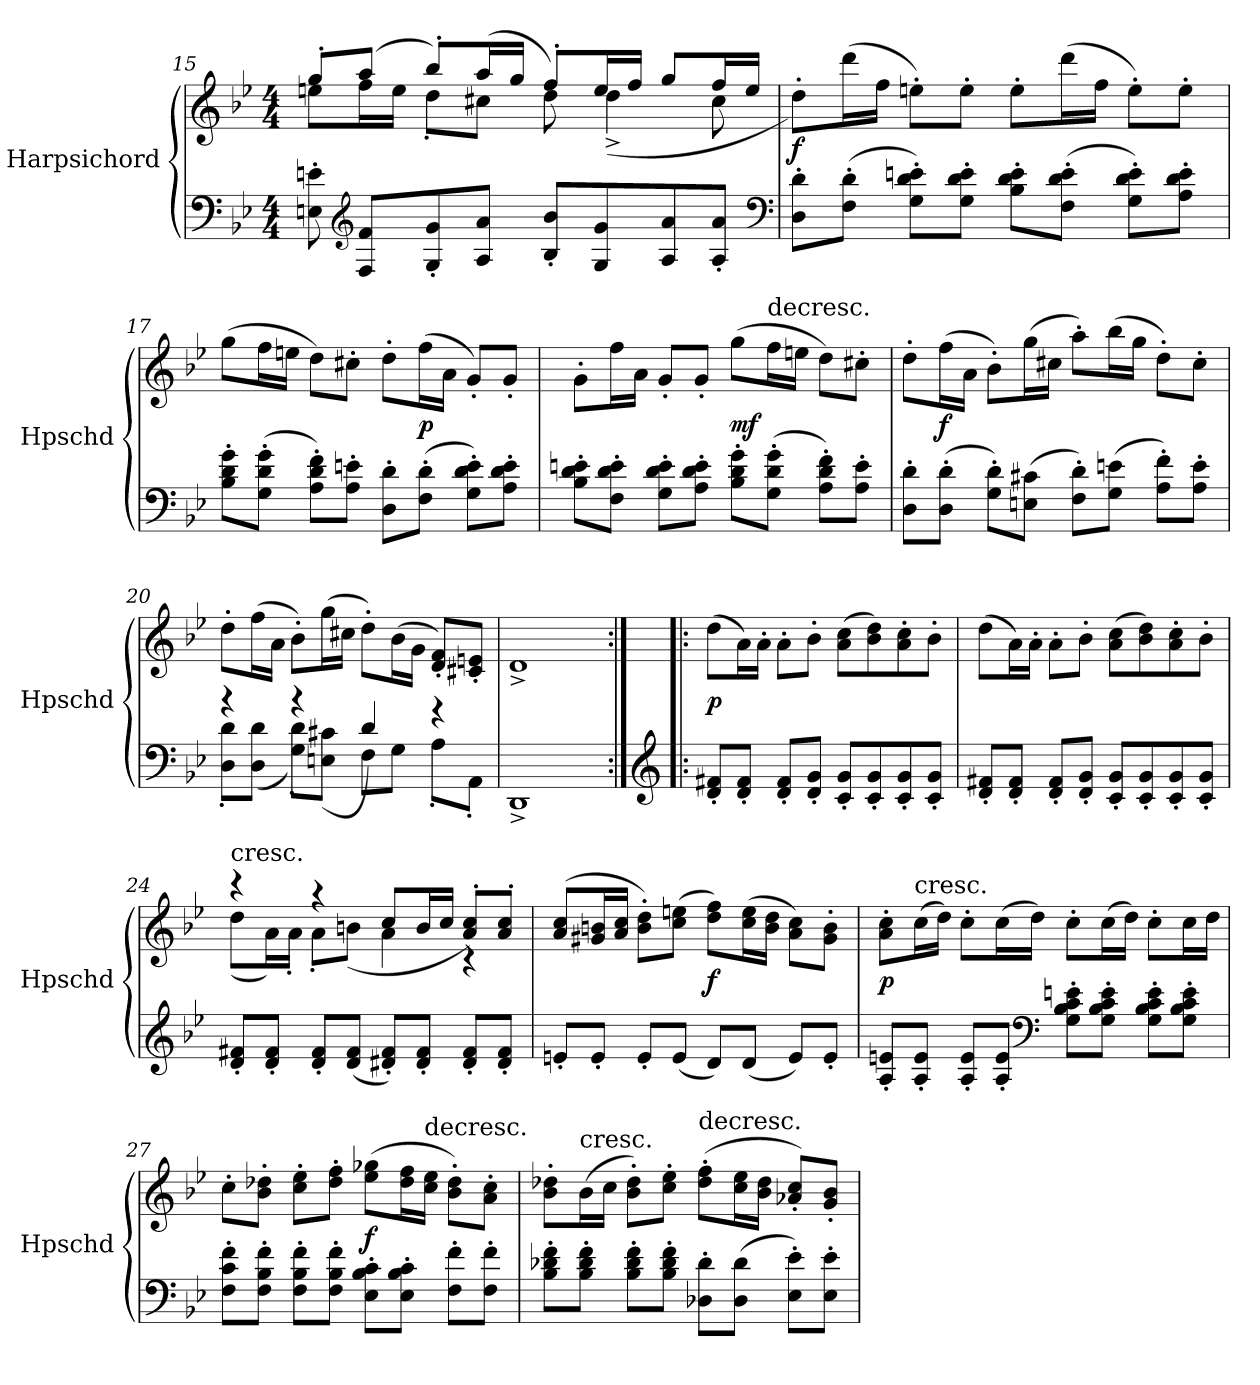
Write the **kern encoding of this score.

**kern	**kern	**dynam
*part1	*part1	*part1
*staff2	*staff1	*staff1/2
*I"Harpsichord	*	*
*I'Hpschd	*	*
*clefF4	*clefG2	*
*k[b-e-]	*k[b-e-]	*
*g:	*g:	*
*M4/4	*M4/4	*
=15	=15	=15
*	*^	*
8En'\ 8en'\	8gg'/L	8een\L	.
*clefG2	*	*	*
8F/ 8f/L	(8aa/J	16ff\L	.
.	.	16ee\JJ	.
8G'/ 8g'/	8bb-'/L)	8dd'\L	.
8A/ 8a/J	(16aa/L	8cc#X\J	.
.	16gg/JJ	.	.
8B-'/ 8b-'/L	8ff'/L)	8dd\	.
8G/ 8g/	16ee/L	(4dd^\	.
.	16ff/JJ	.	.
8A/ 8a/	8gg/L	.	.
8A'/ 8a'/J	16ff/L	8cc#\	.
.	16ee/JJ	.	.
*	*v	*v	*
*clefF4	*	*
=16	=16	=16
8D'\ 8d'\L	8dd'\L)	f
(8F'\ 8d'\J	(16ddd\L	.
.	16ff\JJ	.
8G'\ 8d'\ 8en'\L)	8een'\L)	.
8G'\ 8d'\ 8e'\J	8ee'\J	.
8B-'\ 8d'\ 8e'\L	8ee'\L	.
(8F'\ 8d'\ 8e'\J	(16ddd\L	.
.	16ff\JJ	.
8G'\ 8d'\ 8e'\L)	8ee'\L)	.
8A'\ 8d'\ 8e'\J	8ee'\J	.
=17	=17	=17
8B-'\ 8d'\ 8g'\L	(8gg\L	.
(8G'\ 8d'\ 8g'\J	16ff\L	.
.	16een\JJ	.
8A'\ 8d'\ 8f'\L)	8dd\L)	.
8A'\ 8en'\J	8cc#X'\J	.
8D'\ 8d'\L	8dd'\L	.
(8F'\ 8d'\J	(16ff\L	p
.	16a\JJ	.
8G'\ 8d'\ 8e'\L)	8g'/L)	.
8A'\ 8d'\ 8e'\J	8g'/J	.
=18	=18	=18
8B-'\ 8d'\ 8en'\L	8g'\L	.
8F'\ 8d'\ 8e'\J	16ff\L	.
.	16a\JJ	.
8G'\ 8d'\ 8e'\L	8g'/L	.
8A'\ 8d'\ 8e'\J	8g'/J	.
8B-'\ 8d'\ 8g'\L	(8gg\L	mf
!	!LO:TX:t=decresc.	!
(8G'\ 8d'\ 8g'\J	16ff\L	.
.	16een\JJ	.
8A'\ 8d'\ 8f'\L)	8dd\L)	.
8A'\ 8e'\J	8cc#X'\J	.
=19	=19	=19
8D'\ 8d'\L	8dd'\L	.
(8D'\ 8d'\J	(16ff\L	f
.	16a\JJ	.
8G'\ 8d'\L)	8b-'\L)	.
(8En\ 8c#X\J	(16gg\L	.
.	16cc#X\JJ	.
8F'\ 8d'\L)	8aa'\L)	.
(8G\ 8en\J	(16bb-\L	.
.	16gg\JJ	.
8A'\ 8f'\L)	8dd'\L)	.
8A'\ 8e'\J	8cc#'\J	.
=20	=20	=20
*^	*	*
4r	8D'\ 8d'\L	8dd'\L	.
.	(8D\ 8d\J	(16ff\L	.
.	.	16a\JJ	.
4r	8G'\ 8d'\L)	8b-'\L)	.
.	(8En\ 8c#X\J	(16gg\L	.
.	.	16cc#X\JJ	.
4d/)	8F\L	8dd'\L)	.
.	8G\J	(16b-\L	.
.	.	16g\JJ	.
4r	8A'\L	8d'/ 8f'/L)	.
.	8AA'\J	8c#X'/ 8en'/J	.
*v	*v	*	*
=21	=21	=21
1DD^	1d^	.
=22:|!|:	=22:|!|:	=22:|!|:
*clefG2	*	*
8d'/ 8f#X'/L	(8dd\L	p
8d'/ 8f#'/J	16a\L)	.
.	16a'\JJ	.
8d'/ 8f#'/L	8a'\L	.
8d'/ 8g'/J	8b-'\J	.
8c'/ 8g'/L	(8a\ 8cc\L	.
8c'/ 8g'/	8b-\ 8dd\)	.
8c'/ 8g'/	8a'\ 8cc'\	.
8c'/ 8g'/J	8b-'\J	.
=23	=23	=23
8d'/ 8f#X'/L	(8dd\L	.
8d'/ 8f#'/J	16a\L)	.
.	16a'\JJ	.
8d'/ 8f#'/L	8a'\L	.
8d'/ 8g'/J	8b-'\J	.
8c'/ 8g'/L	(8a\ 8cc\L	.
8c'/ 8g'/	8b-\ 8dd\)	.
8c'/ 8g'/	8a'\ 8cc'\	.
8c'/ 8g'/J	8b-'\J	.
=24	=24	=24
*	*^	*
!	!LO:TX:t=cresc.	!	!
8d'/ 8f#X'/L	4r	(8dd\L	.
8d'/ 8f#'/J	.	16a\L)	.
.	.	16a'\JJ	.
8d'/ 8f#'/L	4r	8a'\L	.
(8d/ 8f#/J	.	(8bn\J	.
8d#X'/ 8f#'/L)	8cc/L	4a\	.
8d#'/ 8f#'/J	16b/L	.	.
.	16cc/JJ	.	.
8d#'/ 8f#'/L	8a'/ 8cc'/L)	4r	.
8d#'/ 8f#'/J	8a'/ 8cc'/J	.	.
*	*v	*v	*
=25	=25	=25
8en'/L	(8a/ 8cc/L	.
8e'/J	16g#X/ 16bn/L	.
.	16a/ 16cc/JJ	.
8e'/L	8b'\ 8dd'\L)	.
(8e/J	(8cc\ 8een\J	.
8d/L)	8dd\ 8ff\L)	f
(8d/J	(16cc\ 16ee\L	.
.	16b\ 16dd\JJ	.
8e/L)	8a\ 8cc\L)	.
8e'/J	8g#'\ 8b'\J	.
=26	=26	=26
8A'/ 8en'/L	8a'\ 8cc'\L	p
!	!LO:TX:t=cresc.	!
8A'/ 8e'/J	(16cc\L	.
.	16dd\JJ)	.
8A'/ 8e'/L	8cc'\L	.
8A'/ 8e'/J	(16cc\L	.
.	16dd\JJ)	.
*clefF4	*	*
8G'\ 8B-'\ 8c'\ 8en'\L	8cc'\L	.
8G'\ 8B-'\ 8c'\ 8e'\J	(16cc\L	.
.	16dd\JJ)	.
8G'\ 8B-'\ 8c'\ 8e'\L	8cc'\L	.
8G'\ 8B-'\ 8c'\ 8e'\J	16cc\L	.
.	16dd\JJ	.
=27	=27	=27
8F'\ 8c'\ 8f'\L	8cc'\L	.
8F'\ 8B-'\ 8f'\J	8b-'\ 8dd-X'\J	.
8F'\ 8B-'\ 8f'\L	8cc'\ 8ee-'\L	.
8F'\ 8B-'\ 8f'\J	8dd-'\ 8ff'\J	.
8E-'\ 8B-'\ 8c'\L	(8ee-\ 8gg-X\L	f
8E-'\ 8B-'\ 8c'\J	16dd-\ 16ff\L	.
!	!LO:TX:t=decresc.	!
.	16cc\ 16ee-\JJ	.
8F'\ 8f'\L	8b-'\ 8dd-'\L)	.
8F'\ 8f'\J	8a'\ 8cc'\J	.
=28	=28	=28
8B-'\ 8d-X'\ 8f'\L	8b-'\ 8dd-X'\L	.
!	!LO:TX:t=cresc.	!
8B-'\ 8d-'\ 8f'\J	(16b-\L	.
.	16cc\JJ	.
8B-'\ 8d-'\ 8f'\L	8b-'\ 8dd-'\L)	.
8B-'\ 8d-'\ 8f'\J	8cc'\ 8ee-'\J	.
!	!LO:TX:t=decresc.	!
8D-X'\ 8d-'\L	(8dd-'\ 8ff'\L	.
(8D-\ 8d-\J	16cc\ 16ee-\L	.
.	16b-\ 16dd-\JJ	.
8E-'\ 8e-'\L)	8a-X'/ 8cc'/L)	.
8E-'\ 8e-'\J	8g'/ 8b-'/J	.
=	=	=
*-	*-	*-
